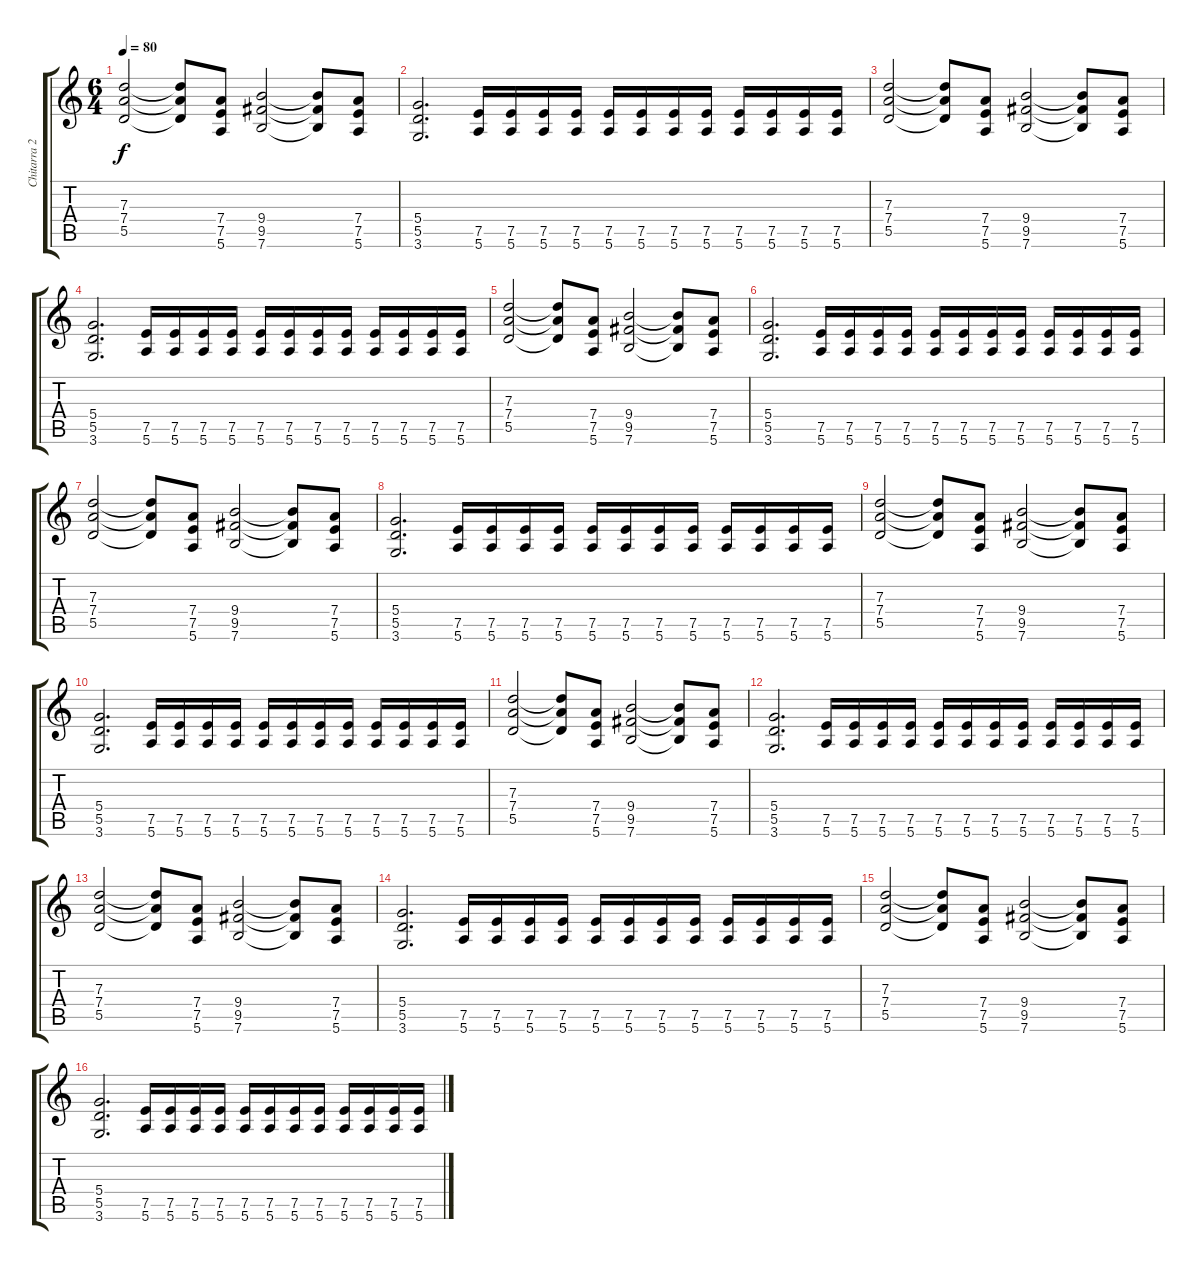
\track ("Chitarra 2" "Chitarra 2") {instrument acousticguitarsteel}
\staff {score tabs}
\tuning (E4 B3 G3 D3 A2 E2) {hide}
\ts (6 4)
\tempo 80
\clef g2
\ks c
(7.3 7.4 5.5).2{dy f} (7.3{t} 7.4{t} 5.5{t}).8 (7.4 7.5 5.6).8 (9.4 9.5 7.6).2 (9.4{t} 9.5{t} 7.6{t}).8 (7.4 7.5 5.6).8 |
(5.4 5.5 3.6).2{d} (7.5 5.6).16 (7.5 5.6).16 (7.5 5.6).16 (7.5 5.6).16 (7.5 5.6).16 (7.5 5.6).16 (7.5 5.6).16 (7.5 5.6).16 (7.5 5.6).16 (7.5 5.6).16 (7.5 5.6).16 (7.5 5.6).16 |
(7.3 7.4 5.5).2 (7.3{t} 7.4{t} 5.5{t}).8 (7.4 7.5 5.6).8 (9.4 9.5 7.6).2 (9.4{t} 9.5{t} 7.6{t}).8 (7.4 7.5 5.6).8 |
(5.4 5.5 3.6).2{d} (7.5 5.6).16 (7.5 5.6).16 (7.5 5.6).16 (7.5 5.6).16 (7.5 5.6).16 (7.5 5.6).16 (7.5 5.6).16 (7.5 5.6).16 (7.5 5.6).16 (7.5 5.6).16 (7.5 5.6).16 (7.5 5.6).16 |
(7.3 7.4 5.5).2 (7.3{t} 7.4{t} 5.5{t}).8 (7.4 7.5 5.6).8 (9.4 9.5 7.6).2 (9.4{t} 9.5{t} 7.6{t}).8 (7.4 7.5 5.6).8 |
(5.4 5.5 3.6).2{d} (7.5 5.6).16 (7.5 5.6).16 (7.5 5.6).16 (7.5 5.6).16 (7.5 5.6).16 (7.5 5.6).16 (7.5 5.6).16 (7.5 5.6).16 (7.5 5.6).16 (7.5 5.6).16 (7.5 5.6).16 (7.5 5.6).16 |
(7.3 7.4 5.5).2 (7.3{t} 7.4{t} 5.5{t}).8 (7.4 7.5 5.6).8 (9.4 9.5 7.6).2 (9.4{t} 9.5{t} 7.6{t}).8 (7.4 7.5 5.6).8 |
(5.4 5.5 3.6).2{d} (7.5 5.6).16 (7.5 5.6).16 (7.5 5.6).16 (7.5 5.6).16 (7.5 5.6).16 (7.5 5.6).16 (7.5 5.6).16 (7.5 5.6).16 (7.5 5.6).16 (7.5 5.6).16 (7.5 5.6).16 (7.5 5.6).16 |
(7.3 7.4 5.5).2 (7.3{t} 7.4{t} 5.5{t}).8 (7.4 7.5 5.6).8 (9.4 9.5 7.6).2 (9.4{t} 9.5{t} 7.6{t}).8 (7.4 7.5 5.6).8 |
(5.4 5.5 3.6).2{d} (7.5 5.6).16 (7.5 5.6).16 (7.5 5.6).16 (7.5 5.6).16 (7.5 5.6).16 (7.5 5.6).16 (7.5 5.6).16 (7.5 5.6).16 (7.5 5.6).16 (7.5 5.6).16 (7.5 5.6).16 (7.5 5.6).16 |
(7.3 7.4 5.5).2 (7.3{t} 7.4{t} 5.5{t}).8 (7.4 7.5 5.6).8 (9.4 9.5 7.6).2 (9.4{t} 9.5{t} 7.6{t}).8 (7.4 7.5 5.6).8 |
(5.4 5.5 3.6).2{d} (7.5 5.6).16 (7.5 5.6).16 (7.5 5.6).16 (7.5 5.6).16 (7.5 5.6).16 (7.5 5.6).16 (7.5 5.6).16 (7.5 5.6).16 (7.5 5.6).16 (7.5 5.6).16 (7.5 5.6).16 (7.5 5.6).16 |
(7.3 7.4 5.5).2 (7.3{t} 7.4{t} 5.5{t}).8 (7.4 7.5 5.6).8 (9.4 9.5 7.6).2 (9.4{t} 9.5{t} 7.6{t}).8 (7.4 7.5 5.6).8 |
(5.4 5.5 3.6).2{d} (7.5 5.6).16 (7.5 5.6).16 (7.5 5.6).16 (7.5 5.6).16 (7.5 5.6).16 (7.5 5.6).16 (7.5 5.6).16 (7.5 5.6).16 (7.5 5.6).16 (7.5 5.6).16 (7.5 5.6).16 (7.5 5.6).16 |
(7.3 7.4 5.5).2 (7.3{t} 7.4{t} 5.5{t}).8 (7.4 7.5 5.6).8 (9.4 9.5 7.6).2 (9.4{t} 9.5{t} 7.6{t}).8 (7.4 7.5 5.6).8 |
(5.4 5.5 3.6).2{d} (7.5 5.6).16 (7.5 5.6).16 (7.5 5.6).16 (7.5 5.6).16 (7.5 5.6).16 (7.5 5.6).16 (7.5 5.6).16 (7.5 5.6).16 (7.5 5.6).16 (7.5 5.6).16 (7.5 5.6).16 (7.5 5.6).16
